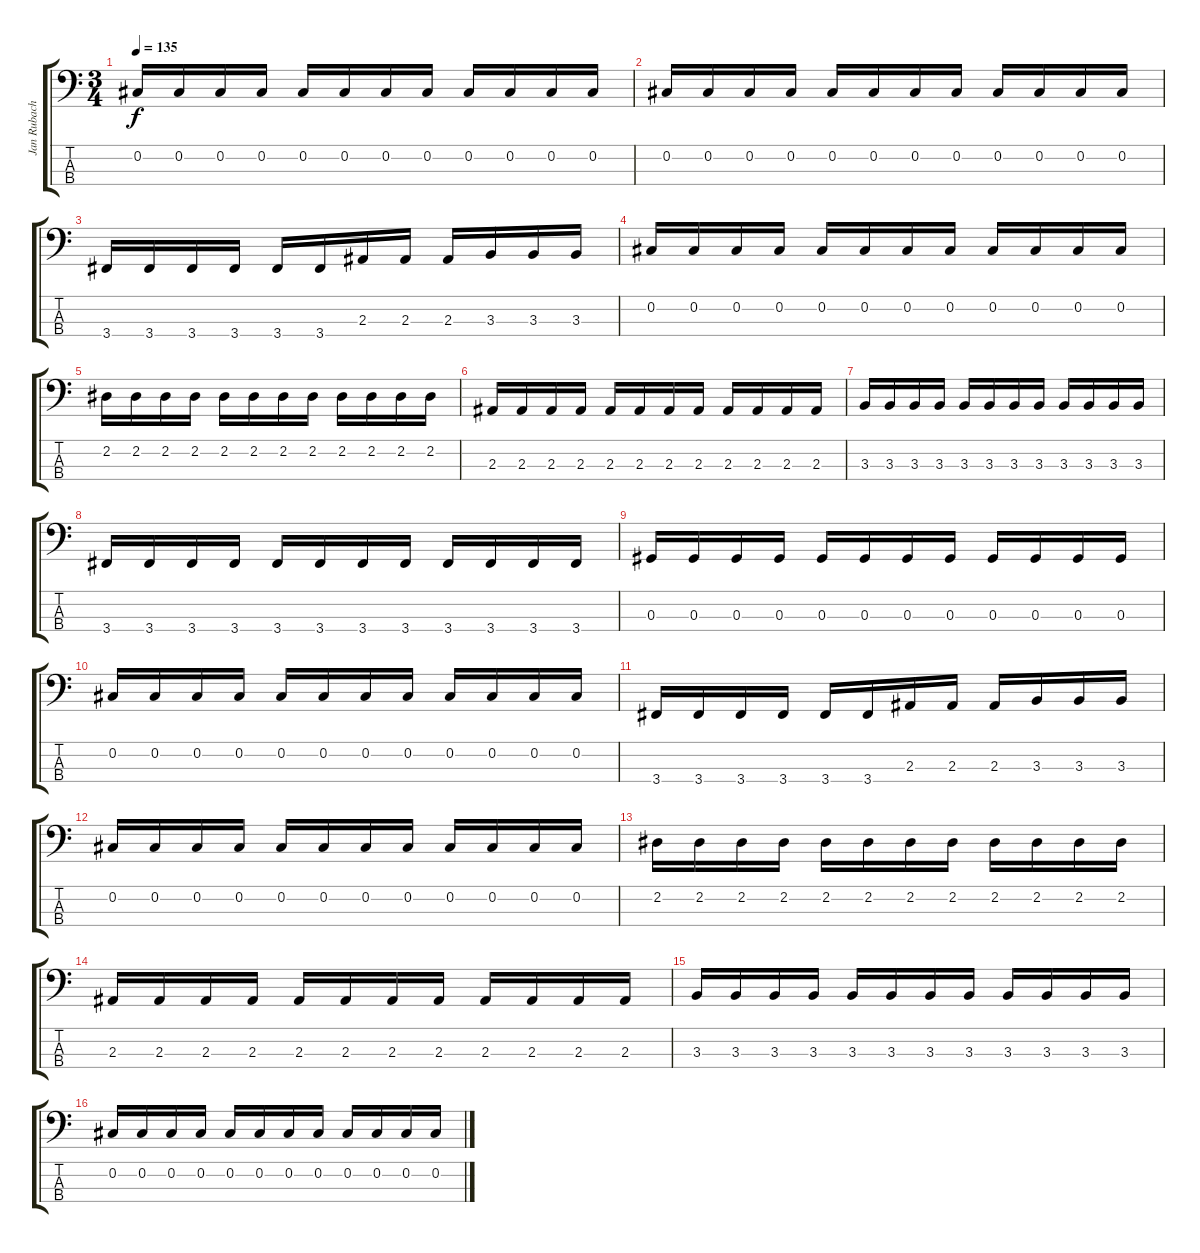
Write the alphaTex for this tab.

\track ("Jan Rubach" "Jan Rubach") {instrument electricbasspick}
\staff {score tabs}
\tuning (Gb2 Db2 Ab1 Eb1) {hide}
\ts (3 4)
\tempo 135
\clef f4
\ks c
0.2.16{dy f} 0.2.16 0.2.16 0.2.16 0.2.16 0.2.16 0.2.16 0.2.16 0.2.16 0.2.16 0.2.16 0.2.16 |
0.2.16 0.2.16 0.2.16 0.2.16 0.2.16 0.2.16 0.2.16 0.2.16 0.2.16 0.2.16 0.2.16 0.2.16 |
3.4.16 3.4.16 3.4.16 3.4.16 3.4.16 3.4.16 2.3.16 2.3.16 2.3.16 3.3.16 3.3.16 3.3.16 |
0.2.16 0.2.16 0.2.16 0.2.16 0.2.16 0.2.16 0.2.16 0.2.16 0.2.16 0.2.16 0.2.16 0.2.16 |
2.2.16 2.2.16 2.2.16 2.2.16 2.2.16 2.2.16 2.2.16 2.2.16 2.2.16 2.2.16 2.2.16 2.2.16 |
2.3.16 2.3.16 2.3.16 2.3.16 2.3.16 2.3.16 2.3.16 2.3.16 2.3.16 2.3.16 2.3.16 2.3.16 |
3.3.16 3.3.16 3.3.16 3.3.16 3.3.16 3.3.16 3.3.16 3.3.16 3.3.16 3.3.16 3.3.16 3.3.16 |
3.4.16 3.4.16 3.4.16 3.4.16 3.4.16 3.4.16 3.4.16 3.4.16 3.4.16 3.4.16 3.4.16 3.4.16 |
0.3.16 0.3.16 0.3.16 0.3.16 0.3.16 0.3.16 0.3.16 0.3.16 0.3.16 0.3.16 0.3.16 0.3.16 |
0.2.16 0.2.16 0.2.16 0.2.16 0.2.16 0.2.16 0.2.16 0.2.16 0.2.16 0.2.16 0.2.16 0.2.16 |
3.4.16 3.4.16 3.4.16 3.4.16 3.4.16 3.4.16 2.3.16 2.3.16 2.3.16 3.3.16 3.3.16 3.3.16 |
0.2.16 0.2.16 0.2.16 0.2.16 0.2.16 0.2.16 0.2.16 0.2.16 0.2.16 0.2.16 0.2.16 0.2.16 |
2.2.16 2.2.16 2.2.16 2.2.16 2.2.16 2.2.16 2.2.16 2.2.16 2.2.16 2.2.16 2.2.16 2.2.16 |
2.3.16 2.3.16 2.3.16 2.3.16 2.3.16 2.3.16 2.3.16 2.3.16 2.3.16 2.3.16 2.3.16 2.3.16 |
3.3.16 3.3.16 3.3.16 3.3.16 3.3.16 3.3.16 3.3.16 3.3.16 3.3.16 3.3.16 3.3.16 3.3.16 |
0.2.16 0.2.16 0.2.16 0.2.16 0.2.16 0.2.16 0.2.16 0.2.16 0.2.16 0.2.16 0.2.16 0.2.16
